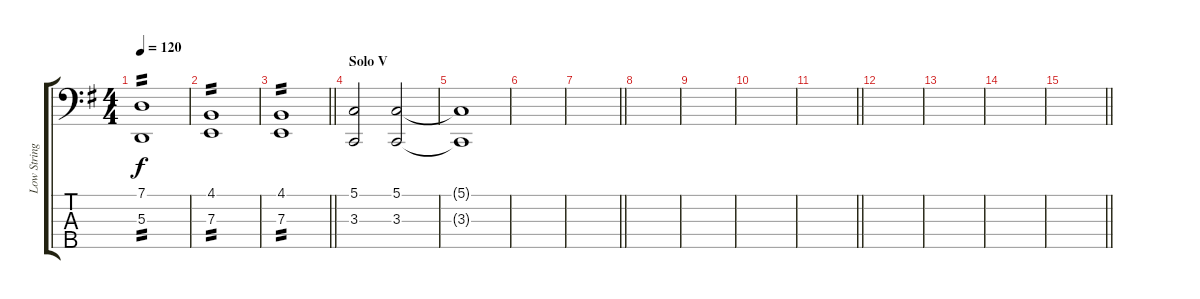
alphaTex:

\track ("Low Strings Standard" "Low String") {instrument stringensemble1}
\staff {score tabs}
\tuning (G2 D2 A1 E1 B0) {hide}
\ts (4 4)
\tempo 120
\clef f4
\ks eminor
(7.1 5.3).1{tp 2 dy f} |
(4.1 7.3).1{tp 2} |
\barLineRight lightlight
(4.1 7.3).1{tp 2} |
\section ("" "Solo V")
(5.1 3.3).2 (5.1 3.3).2{volume 0} |
(5.1{t} 3.3{t}).1 |
|
\barLineRight lightlight
|
|
|
|
\barLineRight lightlight
|
|
|
|
\barLineRight lightlight
